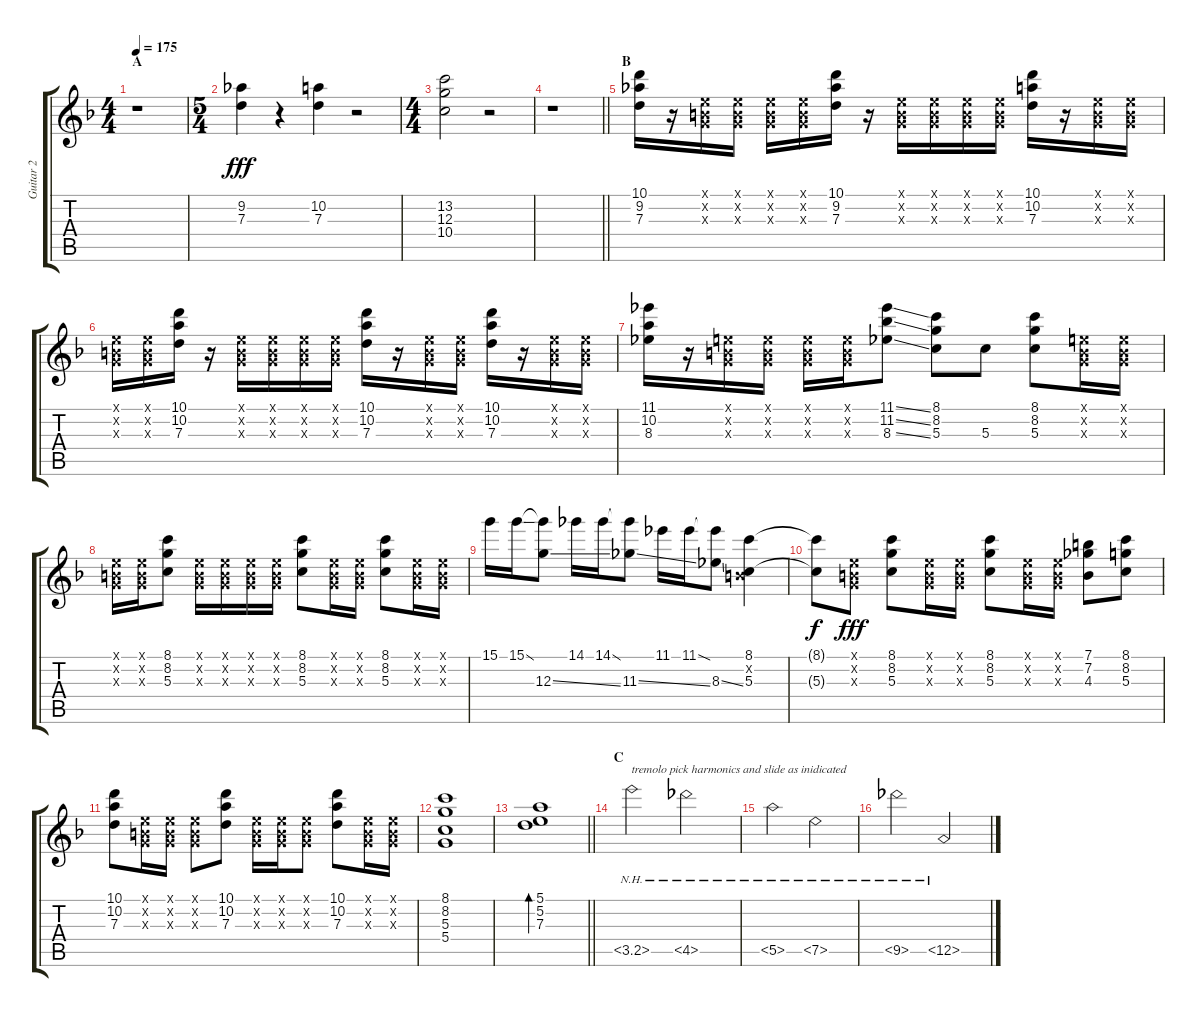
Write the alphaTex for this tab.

\track ("Guitar 2" "Guitar 2") {instrument distortionguitar}
\staff {score tabs}
\tuning (E4 B3 G3 D3 A2 E2) {hide}
\ts (4 4)
\section ("" "A")
\tempo 175
\clef g2
\ks f
r.1{dy fff instrument distortionguitar} |
\ts (5 4)
(9.2 7.3).4 r.4 (10.2 7.3).4 r.2 |
\ts (4 4)
(13.2 12.3 10.4).2 r.2 |
\barLineRight lightlight
r.1 |
\section ("" "B")
(10.1 9.2 7.3).16 r.16 (0.1{x} 0.2{x} 0.3{x}).16 (0.1{x} 0.2{x} 0.3{x}).16 (0.1{x} 0.2{x} 0.3{x}).16 (0.1{x} 0.2{x} 0.3{x}).16 (10.1 9.2 7.3).16 r.16 (0.1{x} 0.2{x} 0.3{x}).16 (0.1{x} 0.2{x} 0.3{x}).16 (0.1{x} 0.2{x} 0.3{x}).16 (0.1{x} 0.2{x} 0.3{x}).16 (10.1 10.2 7.3).16 r.16 (0.1{x} 0.2{x} 0.3{x}).16 (0.1{x} 0.2{x} 0.3{x}).16 |
(0.1{x} 0.2{x} 0.3{x}).16 (0.1{x} 0.2{x} 0.3{x}).16 (10.1 10.2 7.3).16 r.16 (0.1{x} 0.2{x} 0.3{x}).16 (0.1{x} 0.2{x} 0.3{x}).16 (0.1{x} 0.2{x} 0.3{x}).16 (0.1{x} 0.2{x} 0.3{x}).16 (10.1 10.2 7.3).16 r.16 (0.1{x} 0.2{x} 0.3{x}).16 (0.1{x} 0.2{x} 0.3{x}).16 (10.1 10.2 7.3).16 r.16 (0.1{x} 0.2{x} 0.3{x}).16 (0.1{x} 0.2{x} 0.3{x}).16 |
(11.1 10.2 8.3).16 r.16 (0.1{x} 0.2{x} 0.3{x}).16 (0.1{x} 0.2{x} 0.3{x}).16 (0.1{x} 0.2{x} 0.3{x}).16 (0.1{x} 0.2{x} 0.3{x}).16 (11.1{ss} 11.2{ss} 8.3{ss}).8 (8.1 8.2 5.3).8 5.3.8 (8.1 8.2 5.3).8 (0.1{x} 0.2{x} 0.3{x}).16 (0.1{x} 0.2{x} 0.3{x}).16 |
(0.1{x} 0.2{x} 0.3{x}).16 (0.1{x} 0.2{x} 0.3{x}).16 (8.1 8.2 5.3).8 (0.1{x} 0.2{x} 0.3{x}).16 (0.1{x} 0.2{x} 0.3{x}).16 (0.1{x} 0.2{x} 0.3{x}).16 (0.1{x} 0.2{x} 0.3{x}).16 (8.1 8.2 5.3).8 (0.1{x} 0.2{x} 0.3{x}).16 (0.1{x} 0.2{x} 0.3{x}).16 (8.1 8.2 5.3).8 (0.1{x} 0.2{x} 0.3{x}).16 (0.1{x} 0.2{x} 0.3{x}).16 |
15.1.16 15.1{ss}.16 (15.1{t} 12.3{ss}).8 14.1.16 14.1{ss}.16 (14.1{t} 11.3{ss}).8 11.1.16 11.1{ss}.16 (11.1{t} 8.3{ss}).8 (8.1 0.2{x} 5.3).4 |
(8.1{t} 5.3{t}).8{dy f} (0.1{x} 0.2{x} 0.3{x}).8{dy fff} (8.1 8.2 5.3).8 (0.1{x} 0.2{x} 0.3{x}).16 (0.1{x} 0.2{x} 0.3{x}).16 (8.1 8.2 5.3).8 (0.1{x} 0.2{x} 0.3{x}).16 (0.1{x} 0.2{x} 0.3{x}).16 (7.1 7.2 4.3).8 (8.1 8.2 5.3).8 |
(10.1 10.2 7.3).8 (0.1{x} 0.2{x} 0.3{x}).16 (0.1{x} 0.2{x} 0.3{x}).16 (0.1{x} 0.2{x} 0.3{x}).8 (10.1 10.2 7.3).8 (0.1{x} 0.2{x} 0.3{x}).16 (0.1{x} 0.2{x} 0.3{x}).16 (0.1{x} 0.2{x} 0.3{x}).8 (10.1 10.2 7.3).8 (0.1{x} 0.2{x} 0.3{x}).16 (0.1{x} 0.2{x} 0.3{x}).16 |
(8.1 8.2 5.3 5.4).1 |
\barLineRight lightlight
(5.1 5.2 7.3).1{bd 240} |
\section ("" "C")
3.5{nh}.2{txt "tremolo pick harmonics and slide as inidicated" volume 0} 4.5{nh}.2 |
5.5{nh}.2 7.5{nh}.2 |
9.5{nh}.2 12.5{nh}.2
